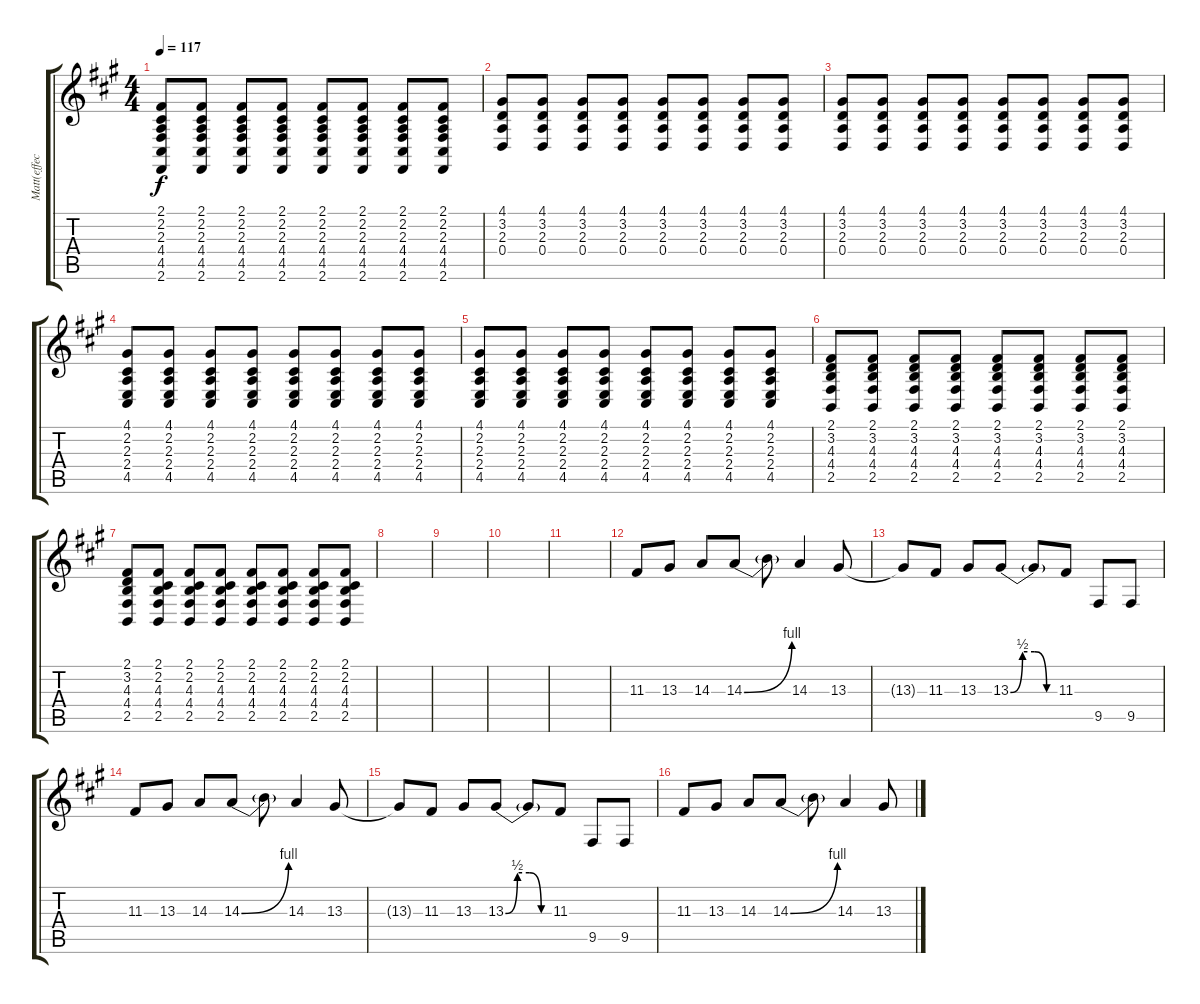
\track ("Matt(effect)" "Matt(effec") {instrument lead2sawtooth}
\staff {score tabs}
\tuning (E4 B3 G3 D3 A2 E2) {hide}
\ts (4 4)
\tempo 117
\clef g2
\ks a
(2.1 2.2 2.3 4.4 4.5 2.6).8{dy f} (2.1 2.2 2.3 4.4 4.5 2.6).8 (2.1 2.2 2.3 4.4 4.5 2.6).8 (2.1 2.2 2.3 4.4 4.5 2.6).8 (2.1 2.2 2.3 4.4 4.5 2.6).8 (2.1 2.2 2.3 4.4 4.5 2.6).8 (2.1 2.2 2.3 4.4 4.5 2.6).8 (2.1 2.2 2.3 4.4 4.5 2.6).8 |
(4.1 3.2 2.3 0.4).8 (4.1 3.2 2.3 0.4).8 (4.1 3.2 2.3 0.4).8 (4.1 3.2 2.3 0.4).8 (4.1 3.2 2.3 0.4).8 (4.1 3.2 2.3 0.4).8 (4.1 3.2 2.3 0.4).8 (4.1 3.2 2.3 0.4).8 |
(4.1 3.2 2.3 0.4).8 (4.1 3.2 2.3 0.4).8 (4.1 3.2 2.3 0.4).8 (4.1 3.2 2.3 0.4).8 (4.1 3.2 2.3 0.4).8 (4.1 3.2 2.3 0.4).8 (4.1 3.2 2.3 0.4).8 (4.1 3.2 2.3 0.4).8 |
(4.1 2.2 2.3 2.4 4.5).8 (4.1 2.2 2.3 2.4 4.5).8 (4.1 2.2 2.3 2.4 4.5).8 (4.1 2.2 2.3 2.4 4.5).8 (4.1 2.2 2.3 2.4 4.5).8 (4.1 2.2 2.3 2.4 4.5).8 (4.1 2.2 2.3 2.4 4.5).8 (4.1 2.2 2.3 2.4 4.5).8 |
(4.1 2.2 2.3 2.4 4.5).8 (4.1 2.2 2.3 2.4 4.5).8 (4.1 2.2 2.3 2.4 4.5).8 (4.1 2.2 2.3 2.4 4.5).8 (4.1 2.2 2.3 2.4 4.5).8 (4.1 2.2 2.3 2.4 4.5).8 (4.1 2.2 2.3 2.4 4.5).8 (4.1 2.2 2.3 2.4 4.5).8 |
(2.1 3.2 4.3 4.4 2.5).8 (2.1 3.2 4.3 4.4 2.5).8 (2.1 3.2 4.3 4.4 2.5).8 (2.1 3.2 4.3 4.4 2.5).8 (2.1 3.2 4.3 4.4 2.5).8 (2.1 3.2 4.3 4.4 2.5).8 (2.1 3.2 4.3 4.4 2.5).8 (2.1 3.2 4.3 4.4 2.5).8 |
(2.1 3.2 4.3 4.4 2.5).8 (2.1 2.2 4.3 4.4 2.5).8 (2.1 2.2 4.3 4.4 2.5).8 (2.1 2.2 4.3 4.4 2.5).8 (2.1 2.2 4.3 4.4 2.5).8 (2.1 2.2 4.3 4.4 2.5).8 (2.1 2.2 4.3 4.4 2.5).8 (2.1 2.2 4.3 4.4 2.5).8 |
|
|
|
|
11.3.8 13.3.8 14.3.8 14.3{be (bend 0 0 60 4)}.8 14.3{t}.8 14.3.4 13.3.8 |
13.3{t}.8 11.3.8 13.3.8 13.3{be (custom 0 0 15 2 30 2 45 0 60 0)}.8 13.3{t}.8 11.3.8 9.5.8 9.5.8 |
11.3.8 13.3.8 14.3.8 14.3{be (bend 0 0 60 4)}.8 14.3{t}.8 14.3.4 13.3.8 |
13.3{t}.8 11.3.8 13.3.8 13.3{be (custom 0 0 15 2 30 2 45 0 60 0)}.8 13.3{t}.8 11.3.8 9.5.8 9.5.8 |
11.3.8 13.3.8 14.3.8 14.3{be (bend 0 0 60 4)}.8 14.3{t}.8 14.3.4 13.3.8
